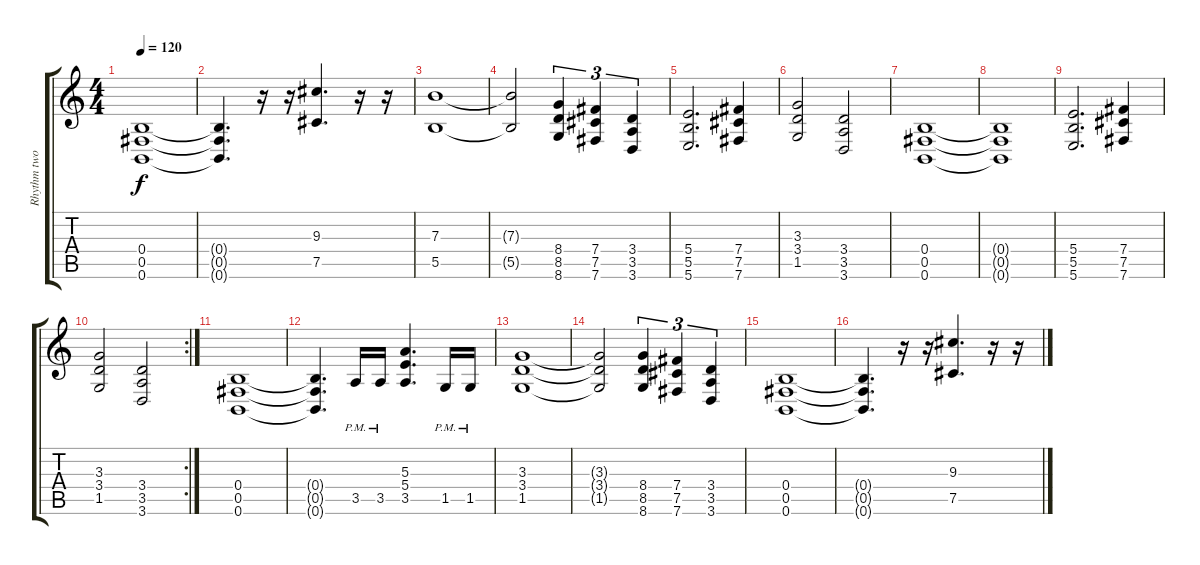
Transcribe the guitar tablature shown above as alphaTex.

\track ("Rhythm two" "Rhythm two") {instrument distortionguitar}
\staff {score tabs}
\tuning (Db4 Ab3 E3 B2 Gb2 B1) {hide}
\ts (4 4)
\tempo 120
\clef g2
\ks c
(0.4 0.5 0.6).1{dy f} |
(0.4{t} 0.5{t} 0.6{t}).4{d} r.16 r.16 (9.3 7.5).4{d} r.16 r.16 |
(7.3 5.5).1 |
(7.3{t} 5.5{t}).2 (8.4 8.5 8.6).4{tu (3 2)} (7.4 7.5 7.6).4{tu (3 2)} (3.4 3.5 3.6).4{tu (3 2)} |
(5.4 5.5 5.6).2{d} (7.4 7.5 7.6).4 |
(3.3 3.4 1.5).2 (3.4 3.5 3.6).2 |
(0.4 0.5 0.6).1 |
(0.4{t} 0.5{t} 0.6{t}).1 |
(5.4 5.5 5.6).2{d} (7.4 7.5 7.6).4 |
\rc 2
(3.3 3.4 1.5).2 (3.4 3.5 3.6).2 |
(0.4 0.5 0.6).1 |
(0.4{t} 0.5{t} 0.6{t}).4{d} 3.5{pm}.16 3.5{pm}.16 (5.3 5.4 3.5).4{d} 1.5{pm}.16 1.5{pm}.16 |
(3.3 3.4 1.5).1 |
(3.3{t} 3.4{t} 1.5{t}).2 (8.4 8.5 8.6).4{tu (3 2)} (7.4 7.5 7.6).4{tu (3 2)} (3.4 3.5 3.6).4{tu (3 2)} |
(0.4 0.5 0.6).1 |
(0.4{t} 0.5{t} 0.6{t}).4{d} r.16 r.16 (9.3 7.5).4{d} r.16 r.16
